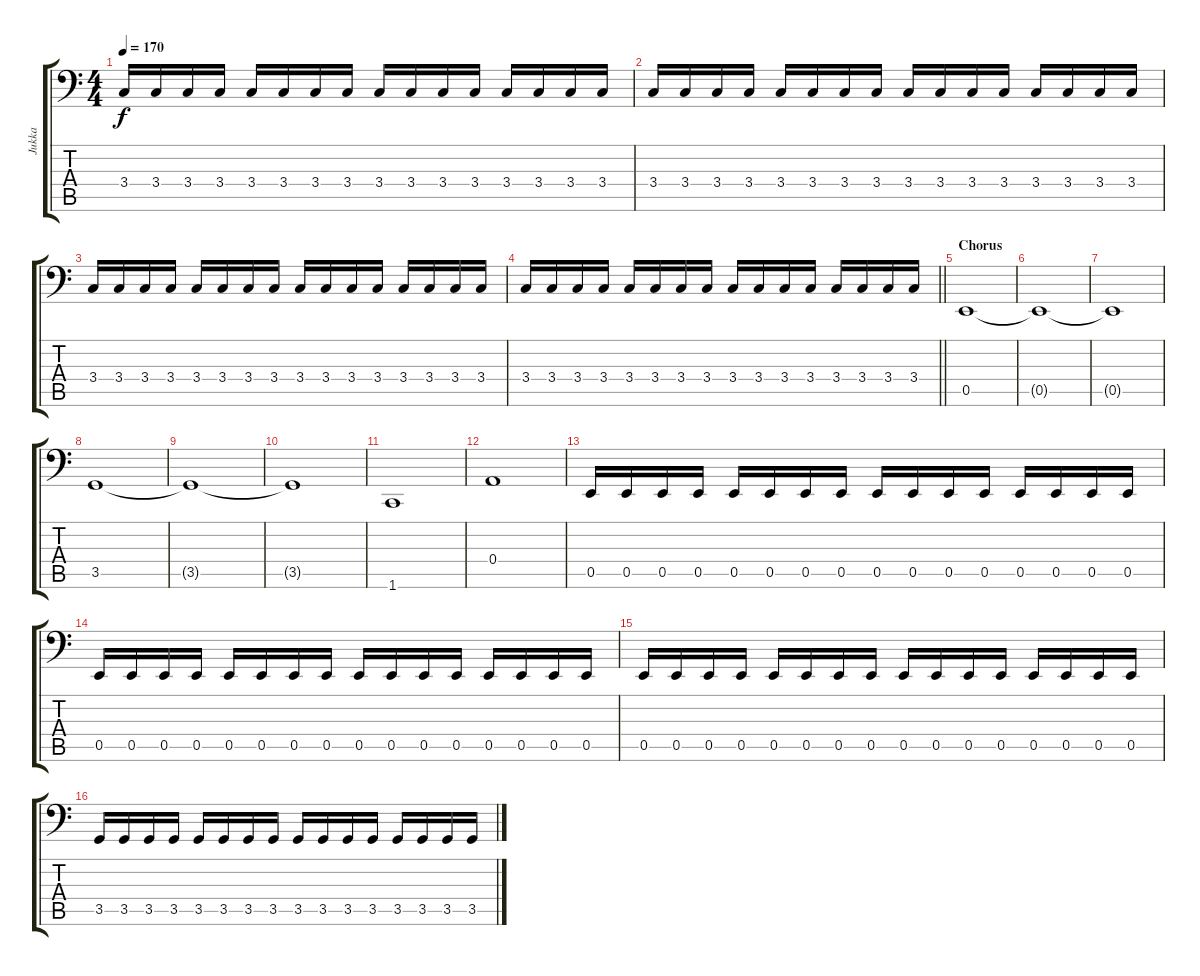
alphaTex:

\track ("Jukka" "Jukka") {instrument distortionguitar}
\staff {score tabs}
\tuning (C3 G2 D2 A1 E1 B0) {hide}
\ts (4 4)
\tempo 170
\clef f4
\ks c
3.4.16{dy f} 3.4.16 3.4.16 3.4.16 3.4.16 3.4.16 3.4.16 3.4.16 3.4.16 3.4.16 3.4.16 3.4.16 3.4.16 3.4.16 3.4.16 3.4.16 |
3.4.16 3.4.16 3.4.16 3.4.16 3.4.16 3.4.16 3.4.16 3.4.16 3.4.16 3.4.16 3.4.16 3.4.16 3.4.16 3.4.16 3.4.16 3.4.16 |
3.4.16 3.4.16 3.4.16 3.4.16 3.4.16 3.4.16 3.4.16 3.4.16 3.4.16 3.4.16 3.4.16 3.4.16 3.4.16 3.4.16 3.4.16 3.4.16 |
\barLineRight lightlight
3.4.16 3.4.16 3.4.16 3.4.16 3.4.16 3.4.16 3.4.16 3.4.16 3.4.16 3.4.16 3.4.16 3.4.16 3.4.16 3.4.16 3.4.16 3.4.16 |
\section ("" "Chorus")
0.5.1 |
0.5{t}.1 |
0.5{t}.1 |
3.5.1 |
3.5{t}.1 |
3.5{t}.1 |
1.6.1 |
0.4.1 |
0.5.16 0.5.16 0.5.16 0.5.16 0.5.16 0.5.16 0.5.16 0.5.16 0.5.16 0.5.16 0.5.16 0.5.16 0.5.16 0.5.16 0.5.16 0.5.16 |
0.5.16 0.5.16 0.5.16 0.5.16 0.5.16 0.5.16 0.5.16 0.5.16 0.5.16 0.5.16 0.5.16 0.5.16 0.5.16 0.5.16 0.5.16 0.5.16 |
0.5.16 0.5.16 0.5.16 0.5.16 0.5.16 0.5.16 0.5.16 0.5.16 0.5.16 0.5.16 0.5.16 0.5.16 0.5.16 0.5.16 0.5.16 0.5.16 |
3.5.16 3.5.16 3.5.16 3.5.16 3.5.16 3.5.16 3.5.16 3.5.16 3.5.16 3.5.16 3.5.16 3.5.16 3.5.16 3.5.16 3.5.16 3.5.16
